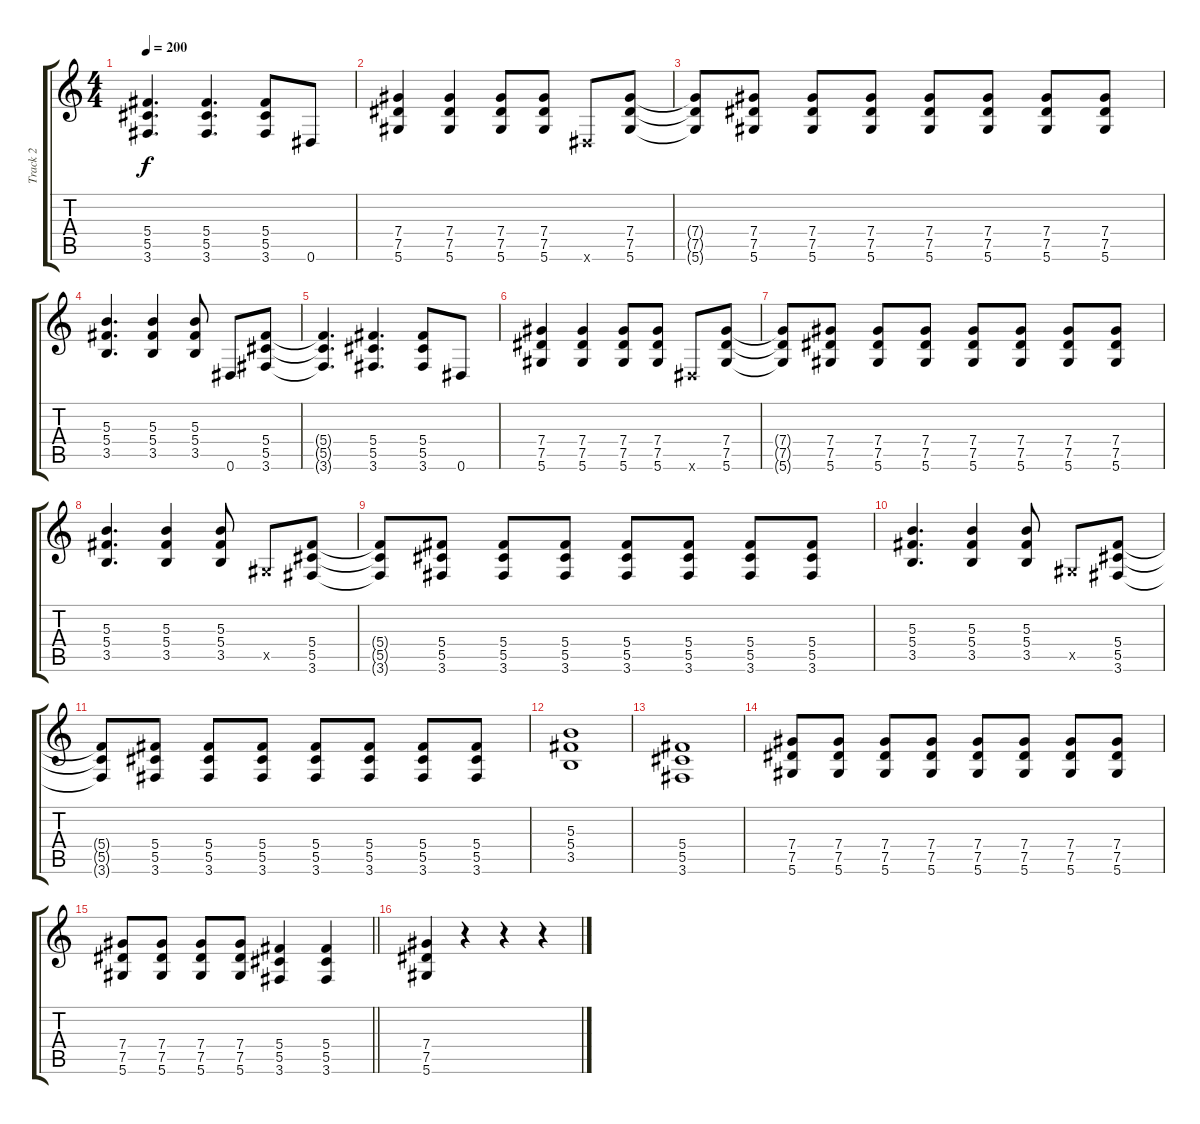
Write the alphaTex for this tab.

\track ("Track 2" "Track 2") {instrument distortionguitar}
\staff {score tabs}
\tuning (Eb4 Bb3 Gb3 Db3 Ab2 Eb2) {hide}
\ts (4 4)
\tempo 200
\clef g2
\ks c
(5.4{t} 5.5{t} 3.6{t}).4{d dy f} (5.4 5.5 3.6).4{d} (5.4 5.5 3.6).8 0.6.8 |
(7.4 7.5 5.6).4 (7.4 7.5 5.6).4 (7.4 7.5 5.6).8 (7.4 7.5 5.6).8 0.6{x}.8 (7.4 7.5 5.6).8 |
(7.4{t} 7.5{t} 5.6{t}).8 (7.4 7.5 5.6).8 (7.4 7.5 5.6).8 (7.4 7.5 5.6).8 (7.4 7.5 5.6).8 (7.4 7.5 5.6).8 (7.4 7.5 5.6).8 (7.4 7.5 5.6).8 |
(5.3 5.4 3.5).4{d} (5.3 5.4 3.5).4 (5.3 5.4 3.5).8 0.6.8 (5.4 5.5 3.6).8 |
(5.4{t} 5.5{t} 3.6{t}).4{d} (5.4 5.5 3.6).4{d} (5.4 5.5 3.6).8 0.6.8 |
(7.4 7.5 5.6).4 (7.4 7.5 5.6).4 (7.4 7.5 5.6).8 (7.4 7.5 5.6).8 0.6{x}.8 (7.4 7.5 5.6).8 |
(7.4{t} 7.5{t} 5.6{t}).8 (7.4 7.5 5.6).8 (7.4 7.5 5.6).8 (7.4 7.5 5.6).8 (7.4 7.5 5.6).8 (7.4 7.5 5.6).8 (7.4 7.5 5.6).8 (7.4 7.5 5.6).8 |
(5.3 5.4 3.5).4{d} (5.3 5.4 3.5).4 (5.3 5.4 3.5).8 0.5{x}.8 (5.4 5.5 3.6).8 |
(5.4{t} 5.5{t} 3.6{t}).8 (5.4 5.5 3.6).8 (5.4 5.5 3.6).8 (5.4 5.5 3.6).8 (5.4 5.5 3.6).8 (5.4 5.5 3.6).8 (5.4 5.5 3.6).8 (5.4 5.5 3.6).8 |
(5.3 5.4 3.5).4{d} (5.3 5.4 3.5).4 (5.3 5.4 3.5).8 0.5{x}.8 (5.4 5.5 3.6).8 |
(5.4{t} 5.5{t} 3.6{t}).8 (5.4 5.5 3.6).8 (5.4 5.5 3.6).8 (5.4 5.5 3.6).8 (5.4 5.5 3.6).8 (5.4 5.5 3.6).8 (5.4 5.5 3.6).8 (5.4 5.5 3.6).8 |
(5.3 5.4 3.5).1 |
(5.4 5.5 3.6).1 |
(7.4 7.5 5.6).8 (7.4 7.5 5.6).8 (7.4 7.5 5.6).8 (7.4 7.5 5.6).8 (7.4 7.5 5.6).8 (7.4 7.5 5.6).8 (7.4 7.5 5.6).8 (7.4 7.5 5.6).8 |
\barLineRight lightlight
(7.4 7.5 5.6).8 (7.4 7.5 5.6).8 (7.4 7.5 5.6).8 (7.4 7.5 5.6).8 (5.4 5.5 3.6).4 (5.4 5.5 3.6).4 |
(7.4 7.5 5.6).4 r.4 r.4 r.4
